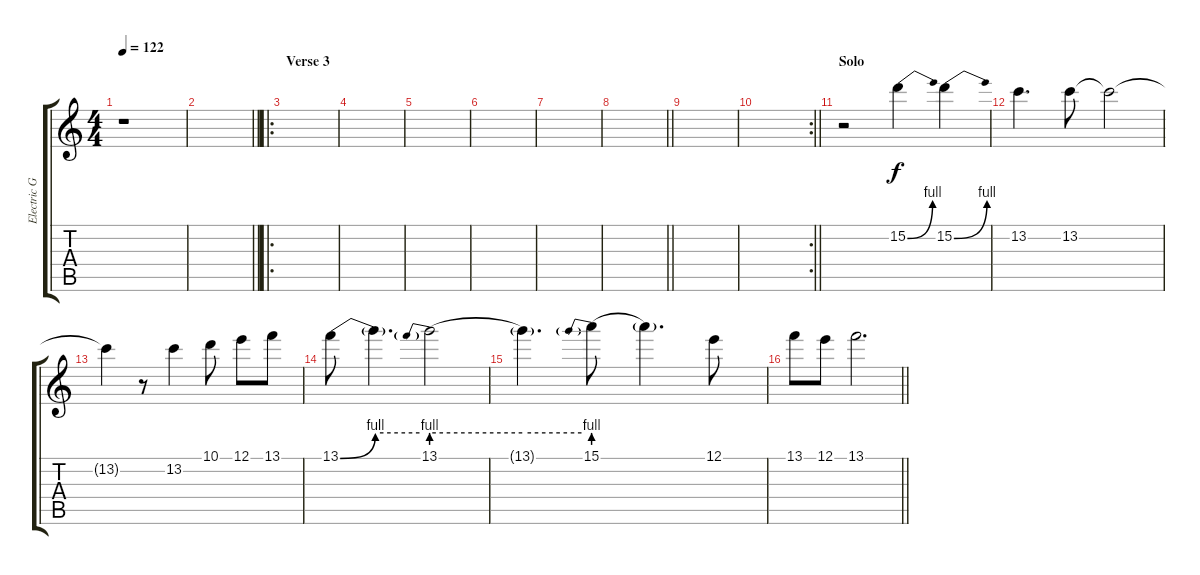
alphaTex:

\track ("Electric Guitar " "Electric G") {instrument overdrivenguitar}
\staff {score tabs}
\tuning (E4 B3 G3 D3 A2 E2) {hide}
\ts (4 4)
\tempo 122
\clef g2
\ks c
r.1{dy f} |
\barLineRight lightlight
|
\ro
\section ("" "Verse 3")
|
|
|
|
|
\barLineRight lightlight
|
|
\rc 2
\barLineRight lightlight
|
\section ("" "Solo")
r.2 15.2{be (bend 0 0 60 4)}.4 15.2{be (bend 0 0 60 4)}.4 |
13.2.4{d} 13.2.8 13.2{t}.2 |
13.2{t}.4 r.8 13.2.4 10.1.8 12.1.8 13.1.8 |
13.1{be (bend 0 0 60 4)}.8 13.1{be (hold 0 4 60 4) t}.4{d} 13.1{be (prebend 0 4 60 4)}.2 |
13.1{be (hold 0 4 60 4) t}.4{d} 15.1{be (prebend 0 4 60 4)}.8 15.1{t}.4{d} 12.1.8 |
\barLineRight lightlight
13.1.8 12.1.8 13.1.2{d}
